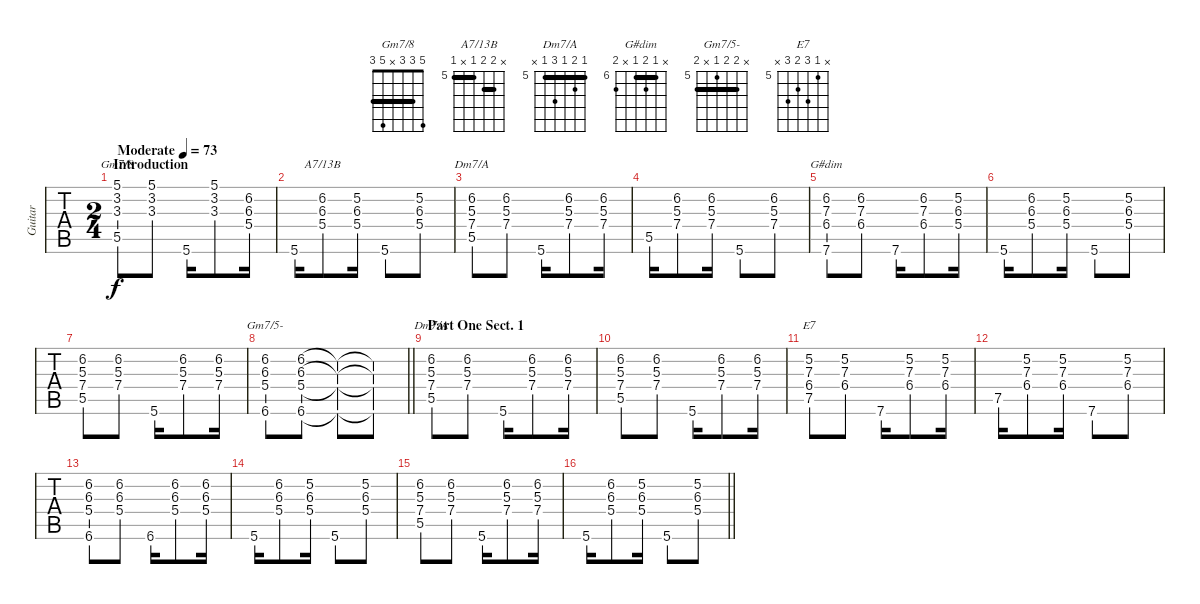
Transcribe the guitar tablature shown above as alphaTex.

\track ("Guitar" "Guitar") {instrument acousticguitarnylon}
\staff {tabs}
\tuning (E4 B3 G3 D3 A2 E2) {hide}
\chord ("Gm7/8" 5 3 3 x 5 3) {barre 3}
\chord ("A7/13B" x 6 6 5 x 5) {firstfret 5 barre (5 6)}
\chord ("Dm7/A" x 6 5 7 5 5) {firstfret 5 barre 5}
\chord ("G#dim" x 6 7 6 x 7) {firstfret 6 barre 6}
\chord ("Gm7/5-" x 6 6 5 x 6) {firstfret 5 barre 6}
\chord ("Dm7/A" 5 6 5 7 5 x) {firstfret 5 barre 5}
\chord ("E7" x 5 7 6 7 x) {firstfret 5}
\ts (2 4)
\section ("" "Introduction")
\tempo (73 "Moderate")
\clef g2
\ks c
(5.1 3.2 3.3 5.5).8{ch "Gm7/8" dy f instrument acousticguitarnylon} (5.1 3.2 3.3).8 5.6.16 (5.1 3.2 3.3).8 (6.2 6.3 5.4).16 |
5.6.16 (6.2 6.3 5.4).8{ch "A7/13B"} (5.2 6.3 5.4).16 5.6.8 (5.2 6.3 5.4).8 |
(6.2 5.3 7.4 5.5).8{ch "Dm7/A"} (6.2 5.3 7.4).8 5.6.16 (6.2 5.3 7.4).8 (6.2 5.3 7.4).16 |
5.5.16 (6.2 5.3 7.4).8 (6.2 5.3 7.4).16 5.6.8 (6.2 5.3 7.4).8 |
(6.2 7.3 6.4 7.6).8{ch "G#dim"} (6.2 7.3 6.4).8 7.6.16 (6.2 7.3 6.4).8 (5.2 6.3 5.4).16 |
5.6.16 (6.2 6.3 5.4).8 (5.2 6.3 5.4).16 5.6.8 (5.2 6.3 5.4).8 |
(6.2 5.3 7.4 5.5).8 (6.2 5.3 7.4).8 5.6.16 (6.2 5.3 7.4).8 (6.2 5.3 7.4).16 |
\barLineRight lightlight
(6.2 6.3 5.4 6.6).8{ch "Gm7/5-"} (6.2 6.3 5.4 6.6).8 (6.2{t} 6.3{t} 5.4{t} 6.6{t}).8 (6.2{t} 6.3{t} 5.4{t} 6.6{t}).8 |
\section ("" "Part One Sect. 1")
(6.2 5.3 7.4 5.5).8{ch "Dm7/A"} (6.2 5.3 7.4).8 5.6.16 (6.2 5.3 7.4).8 (6.2 5.3 7.4).16 |
(6.2 5.3 7.4 5.5).8 (6.2 5.3 7.4).8 5.6.16 (6.2 5.3 7.4).8 (6.2 5.3 7.4).16 |
(5.2 7.3 6.4 7.5).8{ch "E7"} (5.2 7.3 6.4).8 7.6.16 (5.2 7.3 6.4).8 (5.2 7.3 6.4).16 |
7.5.16 (5.2 7.3 6.4).8 (5.2 7.3 6.4).16 7.6.8 (5.2 7.3 6.4).8 |
(6.2 6.3 5.4 6.6).8 (6.2 6.3 5.4).8 6.6.16 (6.2 6.3 5.4).8 (6.2 6.3 5.4).16 |
5.6.16 (6.2 6.3 5.4).8 (5.2 6.3 5.4).16 5.6.8 (5.2 6.3 5.4).8 |
(6.2 5.3 7.4 5.5).8 (6.2 5.3 7.4).8 5.6.16 (6.2 5.3 7.4).8 (6.2 5.3 7.4).16 |
\barLineRight lightlight
5.6.16 (6.2 6.3 5.4).8 (5.2 6.3 5.4).16 5.6.8 (5.2 6.3 5.4).8
